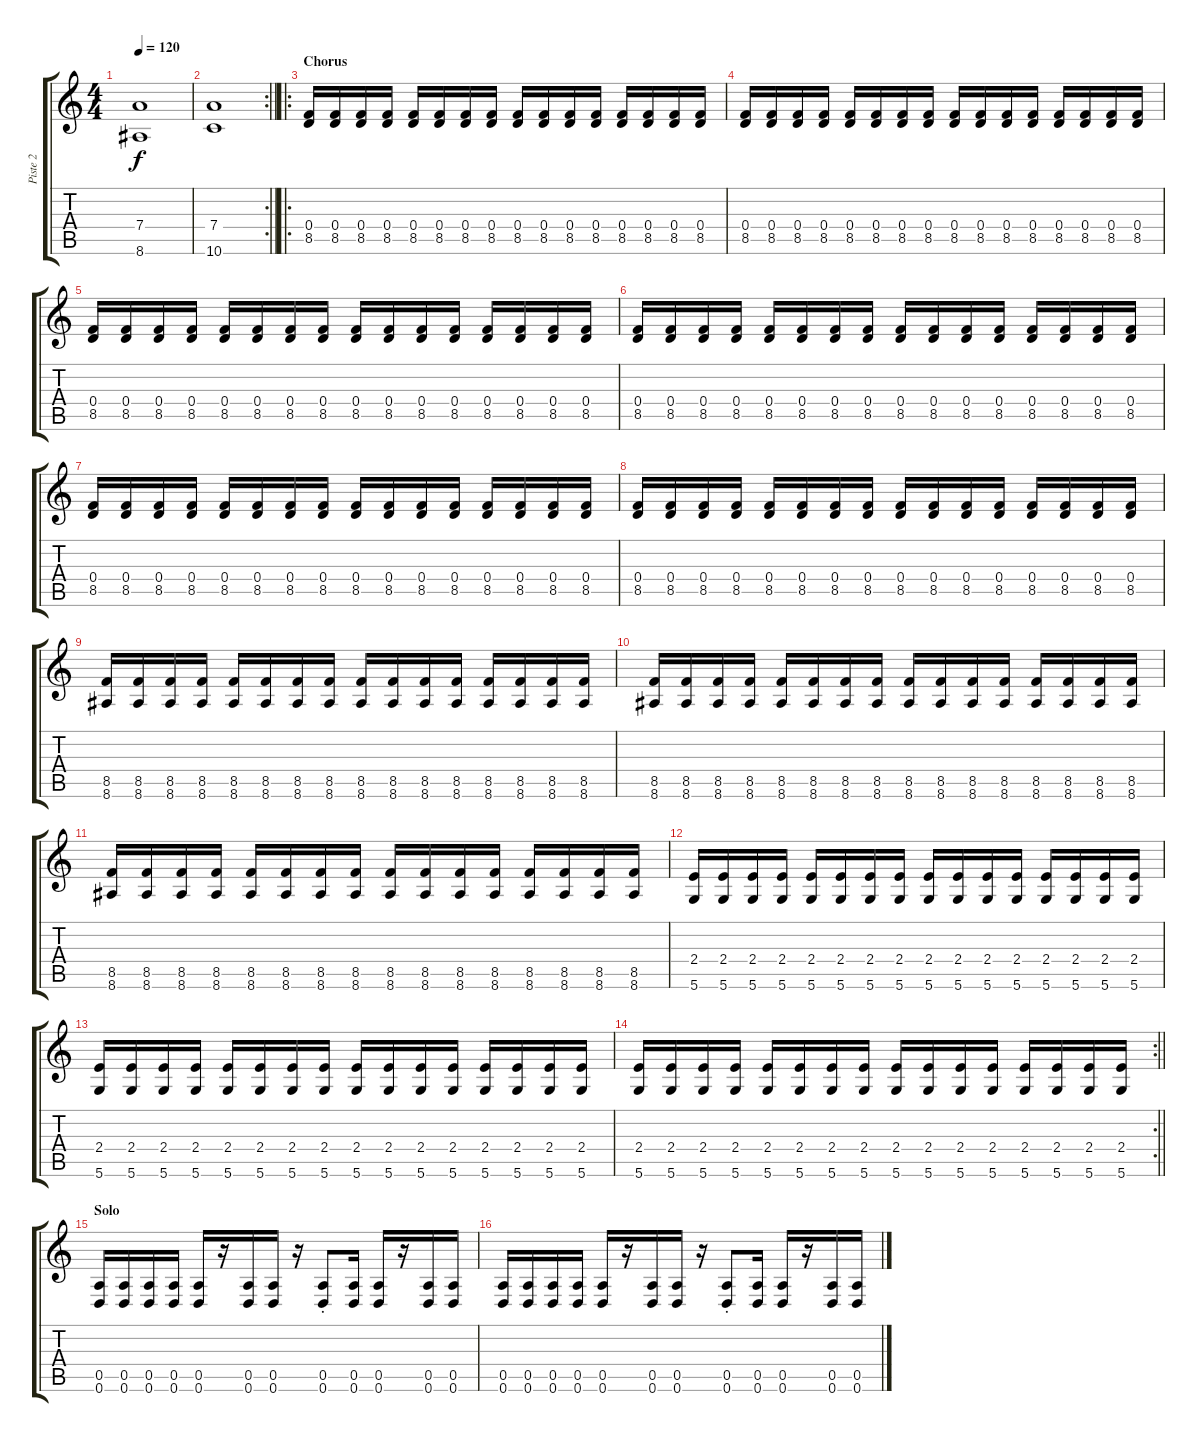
\track ("Piste 2" "Piste 2") {instrument distortionguitar}
\staff {score tabs}
\tuning (E4 B3 G3 D3 A2 D2) {hide}
\ts (4 4)
\tempo 120
\clef g2
\ks c
(7.4 8.6).1{dy f} |
\rc 2
\barLineRight lightlight
(7.4 10.6).1 |
\ro
\section ("" "Chorus")
(0.4 8.5).16 (0.4 8.5).16 (0.4 8.5).16 (0.4 8.5).16 (0.4 8.5).16 (0.4 8.5).16 (0.4 8.5).16 (0.4 8.5).16 (0.4 8.5).16 (0.4 8.5).16 (0.4 8.5).16 (0.4 8.5).16 (0.4 8.5).16 (0.4 8.5).16 (0.4 8.5).16 (0.4 8.5).16 |
(0.4 8.5).16 (0.4 8.5).16 (0.4 8.5).16 (0.4 8.5).16 (0.4 8.5).16 (0.4 8.5).16 (0.4 8.5).16 (0.4 8.5).16 (0.4 8.5).16 (0.4 8.5).16 (0.4 8.5).16 (0.4 8.5).16 (0.4 8.5).16 (0.4 8.5).16 (0.4 8.5).16 (0.4 8.5).16 |
(0.4 8.5).16 (0.4 8.5).16 (0.4 8.5).16 (0.4 8.5).16 (0.4 8.5).16 (0.4 8.5).16 (0.4 8.5).16 (0.4 8.5).16 (0.4 8.5).16 (0.4 8.5).16 (0.4 8.5).16 (0.4 8.5).16 (0.4 8.5).16 (0.4 8.5).16 (0.4 8.5).16 (0.4 8.5).16 |
(0.4 8.5).16 (0.4 8.5).16 (0.4 8.5).16 (0.4 8.5).16 (0.4 8.5).16 (0.4 8.5).16 (0.4 8.5).16 (0.4 8.5).16 (0.4 8.5).16 (0.4 8.5).16 (0.4 8.5).16 (0.4 8.5).16 (0.4 8.5).16 (0.4 8.5).16 (0.4 8.5).16 (0.4 8.5).16 |
(0.4 8.5).16 (0.4 8.5).16 (0.4 8.5).16 (0.4 8.5).16 (0.4 8.5).16 (0.4 8.5).16 (0.4 8.5).16 (0.4 8.5).16 (0.4 8.5).16 (0.4 8.5).16 (0.4 8.5).16 (0.4 8.5).16 (0.4 8.5).16 (0.4 8.5).16 (0.4 8.5).16 (0.4 8.5).16 |
(0.4 8.5).16 (0.4 8.5).16 (0.4 8.5).16 (0.4 8.5).16 (0.4 8.5).16 (0.4 8.5).16 (0.4 8.5).16 (0.4 8.5).16 (0.4 8.5).16 (0.4 8.5).16 (0.4 8.5).16 (0.4 8.5).16 (0.4 8.5).16 (0.4 8.5).16 (0.4 8.5).16 (0.4 8.5).16 |
(8.5 8.6).16 (8.5 8.6).16 (8.5 8.6).16 (8.5 8.6).16 (8.5 8.6).16 (8.5 8.6).16 (8.5 8.6).16 (8.5 8.6).16 (8.5 8.6).16 (8.5 8.6).16 (8.5 8.6).16 (8.5 8.6).16 (8.5 8.6).16 (8.5 8.6).16 (8.5 8.6).16 (8.5 8.6).16 |
(8.5 8.6).16 (8.5 8.6).16 (8.5 8.6).16 (8.5 8.6).16 (8.5 8.6).16 (8.5 8.6).16 (8.5 8.6).16 (8.5 8.6).16 (8.5 8.6).16 (8.5 8.6).16 (8.5 8.6).16 (8.5 8.6).16 (8.5 8.6).16 (8.5 8.6).16 (8.5 8.6).16 (8.5 8.6).16 |
(8.5 8.6).16 (8.5 8.6).16 (8.5 8.6).16 (8.5 8.6).16 (8.5 8.6).16 (8.5 8.6).16 (8.5 8.6).16 (8.5 8.6).16 (8.5 8.6).16 (8.5 8.6).16 (8.5 8.6).16 (8.5 8.6).16 (8.5 8.6).16 (8.5 8.6).16 (8.5 8.6).16 (8.5 8.6).16 |
(2.4 5.6).16 (2.4 5.6).16 (2.4 5.6).16 (2.4 5.6).16 (2.4 5.6).16 (2.4 5.6).16 (2.4 5.6).16 (2.4 5.6).16 (2.4 5.6).16 (2.4 5.6).16 (2.4 5.6).16 (2.4 5.6).16 (2.4 5.6).16 (2.4 5.6).16 (2.4 5.6).16 (2.4 5.6).16 |
(2.4 5.6).16 (2.4 5.6).16 (2.4 5.6).16 (2.4 5.6).16 (2.4 5.6).16 (2.4 5.6).16 (2.4 5.6).16 (2.4 5.6).16 (2.4 5.6).16 (2.4 5.6).16 (2.4 5.6).16 (2.4 5.6).16 (2.4 5.6).16 (2.4 5.6).16 (2.4 5.6).16 (2.4 5.6).16 |
\rc 2
\barLineRight lightlight
(2.4 5.6).16 (2.4 5.6).16 (2.4 5.6).16 (2.4 5.6).16 (2.4 5.6).16 (2.4 5.6).16 (2.4 5.6).16 (2.4 5.6).16 (2.4 5.6).16 (2.4 5.6).16 (2.4 5.6).16 (2.4 5.6).16 (2.4 5.6).16 (2.4 5.6).16 (2.4 5.6).16 (2.4 5.6).16 |
\section ("" "Solo")
(0.5 0.6).16{volume 6 instrument distortionguitar} (0.5 0.6).16 (0.5 0.6).16 (0.5 0.6).16 (0.5 0.6).16 r.16 (0.5 0.6).16 (0.5 0.6).16 r.16 (0.5{st} 0.6{st}).8 (0.5 0.6).16 (0.5 0.6).16 r.16 (0.5 0.6).16 (0.5 0.6).16 |
(0.5 0.6).16 (0.5 0.6).16 (0.5 0.6).16 (0.5 0.6).16 (0.5 0.6).16 r.16 (0.5 0.6).16 (0.5 0.6).16 r.16 (0.5{st} 0.6{st}).8 (0.5 0.6).16 (0.5 0.6).16 r.16 (0.5 0.6).16 (0.5 0.6).16
